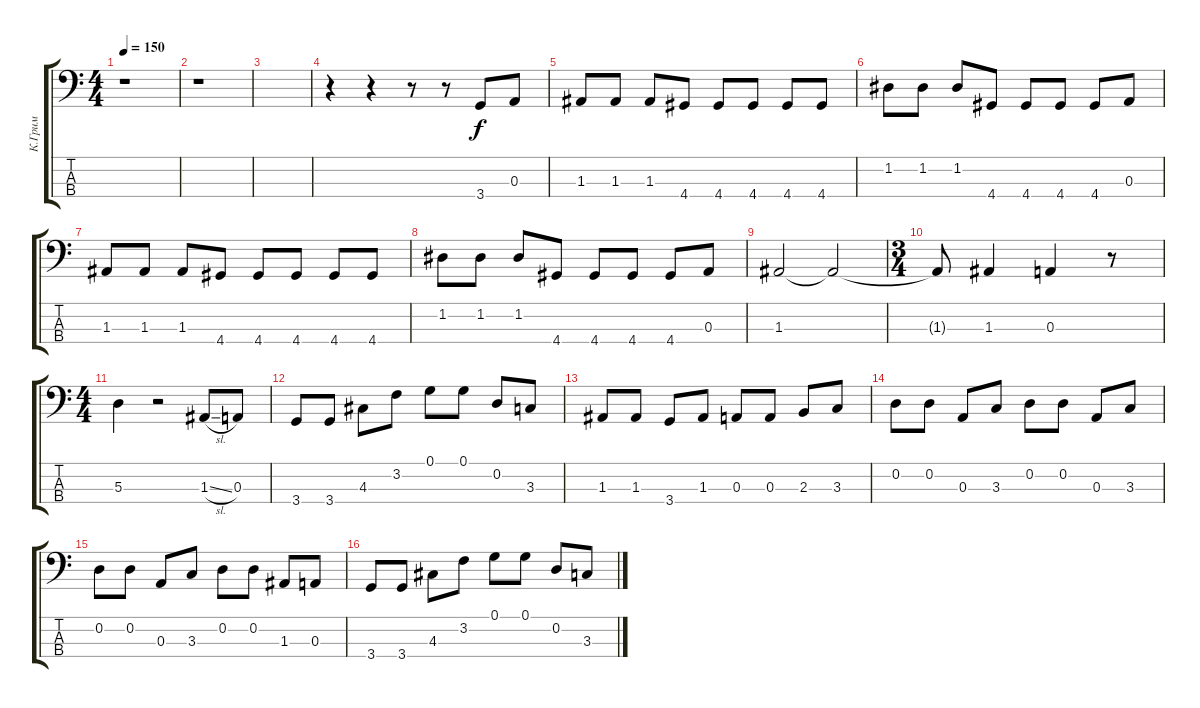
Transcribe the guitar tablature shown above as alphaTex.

\track ("К.Грим" "К.Грим") {instrument electricbassfinger}
\staff {score tabs}
\tuning (G2 D2 A1 E1) {hide}
\ts (4 4)
\tempo 150
\clef f4
\ks c
r.1{dy f} |
r.1 |
|
r.4 r.4 r.8 r.8 3.4.8 0.3.8 |
1.3.8 1.3.8 1.3.8 4.4.8 4.4.8 4.4.8 4.4.8 4.4.8 |
1.2.8 1.2.8 1.2.8 4.4.8 4.4.8 4.4.8 4.4.8 0.3.8 |
1.3.8 1.3.8 1.3.8 4.4.8 4.4.8 4.4.8 4.4.8 4.4.8 |
1.2.8 1.2.8 1.2.8 4.4.8 4.4.8 4.4.8 4.4.8 0.3.8 |
1.3.2 1.3{t}.2 |
\ts (3 4)
1.3{t}.8 1.3.4 0.3.4 r.8 |
\ts (4 4)
5.3.4 r.2 1.3{sl}.8 0.3.8 |
3.4.8 3.4.8 4.3.8 3.2.8 0.1.8 0.1.8 0.2.8 3.3.8 |
1.3.8 1.3.8 3.4.8 1.3.8 0.3.8 0.3.8 2.3.8 3.3.8 |
0.2.8 0.2.8 0.3.8 3.3.8 0.2.8 0.2.8 0.3.8 3.3.8 |
0.2.8 0.2.8 0.3.8 3.3.8 0.2.8 0.2.8 1.3.8 0.3.8 |
3.4.8 3.4.8 4.3.8 3.2.8 0.1.8 0.1.8 0.2.8 3.3.8
